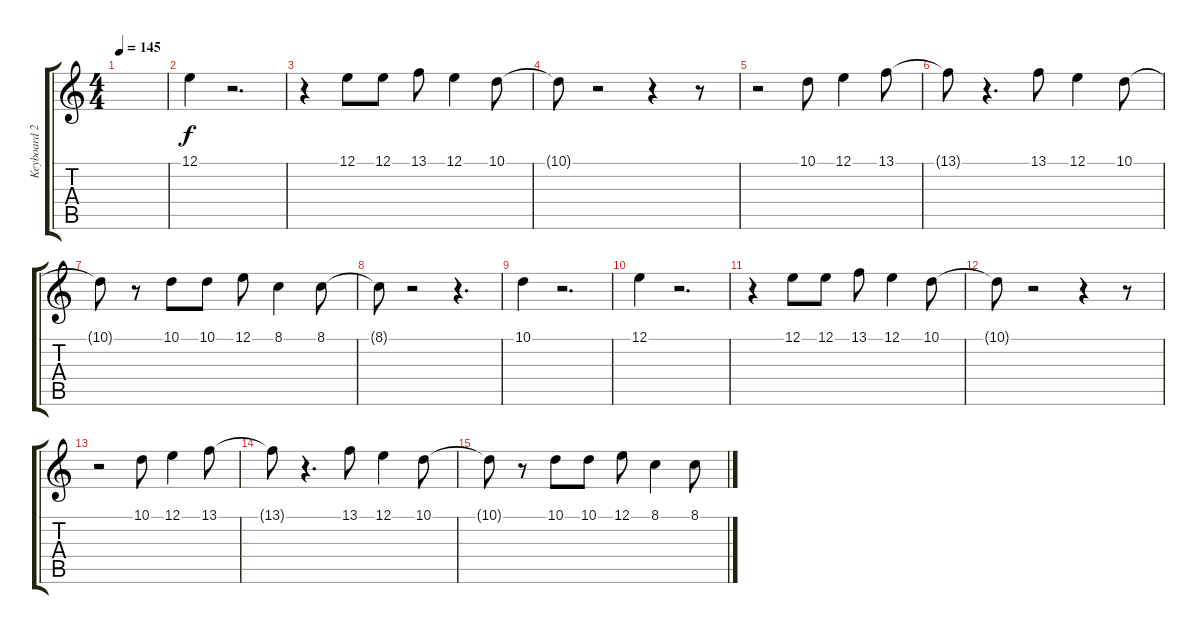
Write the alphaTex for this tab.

\track ("Keyboard 2 (Bass + Lead)" "Keyboard 2") {instrument lead8bassandlead}
\staff {score tabs}
\tuning (E4 B3 G3 D3 A2 E2) {hide}
\ts (4 4)
\tempo 145
\clef g2
\ks c
|
12.1.4 r.2{d} |
r.4 12.1.8 12.1.8 13.1.8 12.1.4 10.1.8 |
10.1{t}.8 r.2 r.4 r.8 |
r.2 10.1.8 12.1.4 13.1.8 |
13.1{t}.8 r.4{d} 13.1.8 12.1.4 10.1.8 |
10.1{t}.8 r.8 10.1.8 10.1.8 12.1.8 8.1.4 8.1.8 |
8.1{t}.8 r.2 r.4{d} |
10.1.4 r.2{d} |
12.1.4 r.2{d} |
r.4 12.1.8 12.1.8 13.1.8 12.1.4 10.1.8 |
10.1{t}.8 r.2 r.4 r.8 |
r.2 10.1.8 12.1.4 13.1.8 |
13.1{t}.8 r.4{d} 13.1.8 12.1.4 10.1.8 |
10.1{t}.8 r.8 10.1.8 10.1.8 12.1.8 8.1.4 8.1.8
